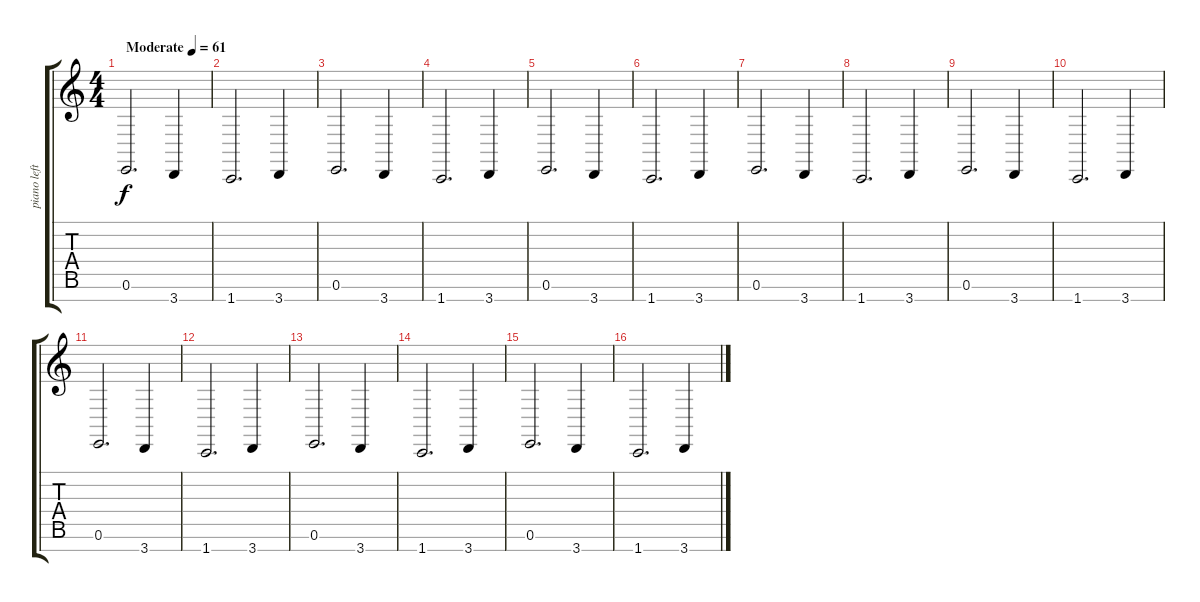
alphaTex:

\track ("piano left hand" "piano left") {instrument acousticgrandpiano}
\staff {score tabs}
\tuning (E4 B3 G3 D3 A2 E2 B1) {hide}
\ts (4 4)
\tempo (61 "Moderate")
\clef g2
\ks c
0.6.2{d dy f instrument acousticgrandpiano} 3.7.4 |
1.7.2{d} 3.7.4 |
0.6.2{d} 3.7.4 |
1.7.2{d} 3.7.4 |
0.6.2{d} 3.7.4 |
1.7.2{d} 3.7.4 |
0.6.2{d} 3.7.4 |
1.7.2{d} 3.7.4 |
0.6.2{d} 3.7.4 |
1.7.2{d} 3.7.4 |
0.6.2{d} 3.7.4 |
1.7.2{d} 3.7.4 |
0.6.2{d} 3.7.4 |
1.7.2{d} 3.7.4 |
0.6.2{d} 3.7.4 |
1.7.2{d} 3.7.4
